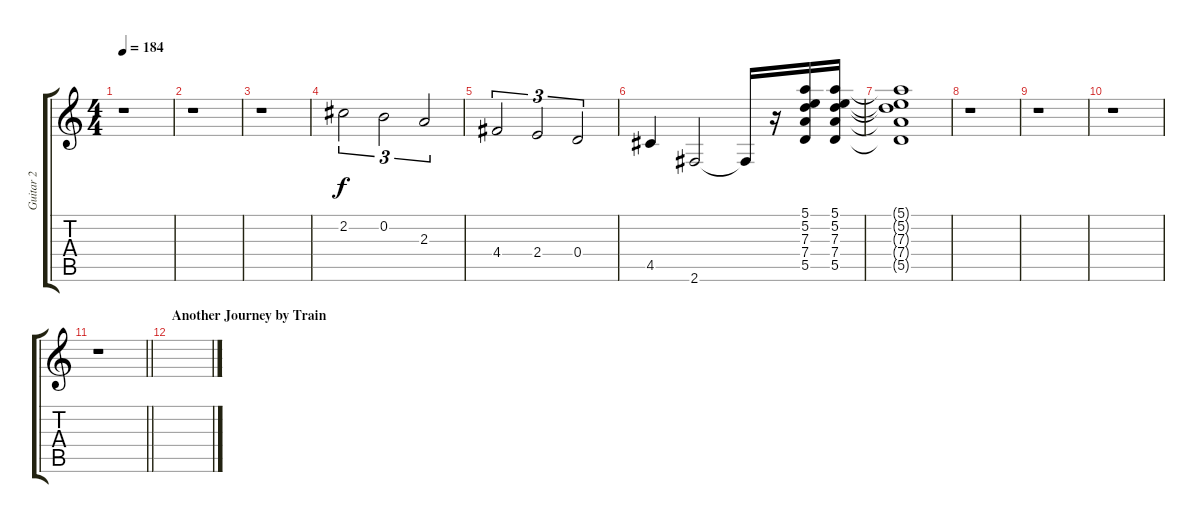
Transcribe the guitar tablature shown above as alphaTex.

\track ("Guitar 2" "Guitar 2") {instrument overdrivenguitar}
\staff {score tabs}
\tuning (E4 B3 G3 D3 A2 E2) {hide}
\ts (4 4)
\tempo 184
\clef g2
\ks c
r.1{dy f} |
r.1 |
r.1 |
2.2.2{tu (3 2)} 0.2.2{tu (3 2)} 2.3.2{tu (3 2)} |
4.4.2{tu (3 2)} 2.4.2{tu (3 2)} 0.4.2{tu (3 2)} |
4.5.4 2.6.2 2.6{t}.16 r.16 (5.1 5.2 7.3 7.4 5.5).16 (5.1 5.2 7.3 7.4 5.5).16 |
(5.1{t} 5.2{t} 7.3{t} 7.4{t} 5.5{t}).1 |
r.1 |
r.1 |
r.1 |
\barLineRight lightlight
r.1 |
\section ("" "Another Journey by Train")
